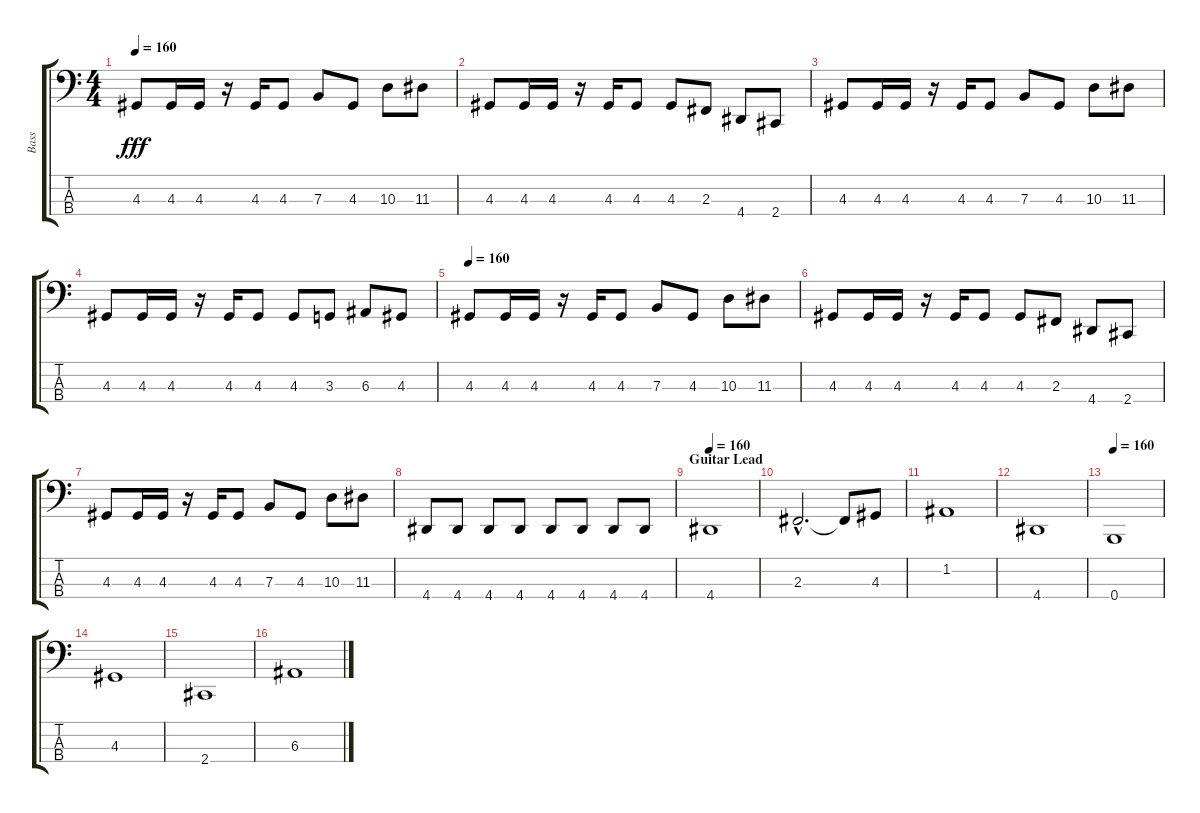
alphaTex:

\track ("Bass" "Bass") {instrument electricbassfinger}
\staff {score tabs}
\tuning (D2 A1 E1 B0) {hide}
\ts (4 4)
\tempo 160
\clef f4
\ks c
4.3.8{dy fff} 4.3.16 4.3.16 r.16 4.3.16 4.3.8 7.3.8 4.3.8 10.3.8 11.3.8 |
4.3.8 4.3.16 4.3.16 r.16 4.3.16 4.3.8 4.3.8 2.3.8 4.4.8 2.4.8 |
4.3.8 4.3.16 4.3.16 r.16 4.3.16 4.3.8 7.3.8 4.3.8 10.3.8 11.3.8 |
4.3.8 4.3.16 4.3.16 r.16 4.3.16 4.3.8 4.3.8 3.3.8 6.3.8 4.3.8 |
\tempo 160
4.3.8 4.3.16 4.3.16 r.16 4.3.16 4.3.8 7.3.8 4.3.8 10.3.8 11.3.8 |
4.3.8 4.3.16 4.3.16 r.16 4.3.16 4.3.8 4.3.8 2.3.8 4.4.8 2.4.8 |
4.3.8 4.3.16 4.3.16 r.16 4.3.16 4.3.8 7.3.8 4.3.8 10.3.8 11.3.8 |
4.4.8 4.4.8 4.4.8 4.4.8 4.4.8 4.4.8 4.4.8 4.4.8 |
\section ("" "Guitar Lead")
\tempo 160
4.4.1 |
2.3{hac}.2{d} 2.3{t}.8 4.3.8 |
1.2.1 |
4.4.1 |
\tempo 160
0.4.1 |
4.3.1 |
2.4.1 |
6.3.1
